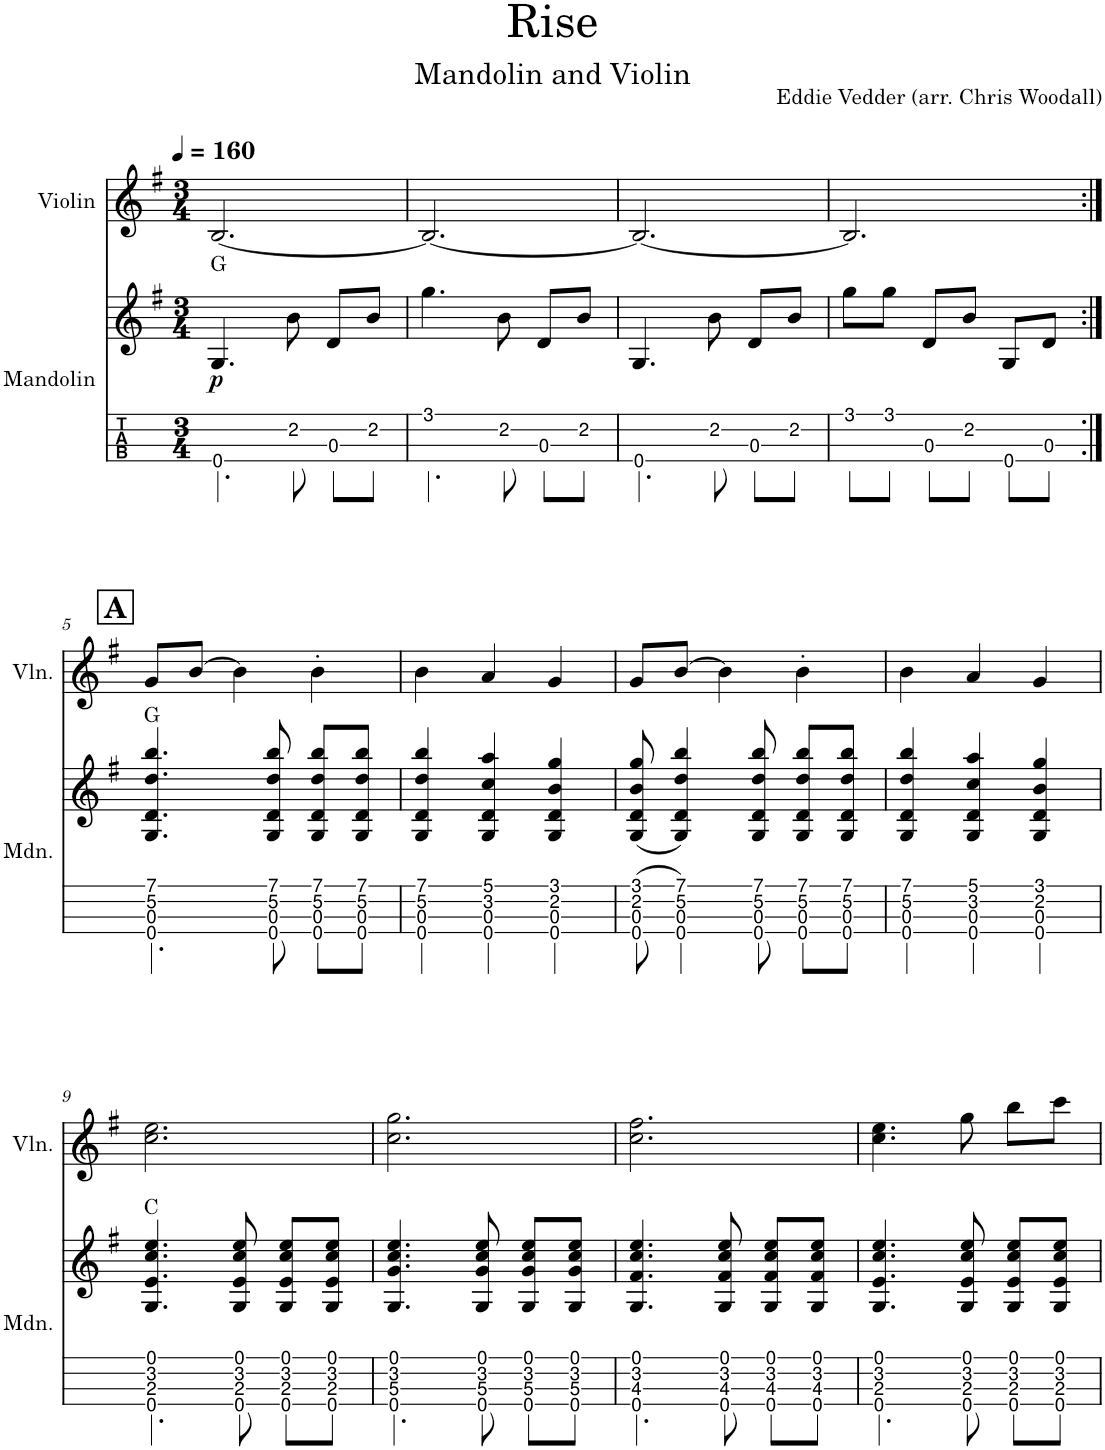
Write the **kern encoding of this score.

**kern	**kern	**dynam	**harte	**kern
*part2	*part2	*part2	*part2	*part1
*staff3	*staff2	*staff2/3	*	*staff1
*I"Mandolin	*	*	*	*I"Violin
*I'Mdn.	*	*	*	*I'Vln.
*stria4	*	*	*	*
*	*clefG2	*	*	*clefG2
*k[f#]	*k[f#]	*	*	*k[f#]
*M3/4	*M3/4	*	*	*M3/4
*MM160	*MM160	*	*	*MM160
=1	=1	=1	=1	=1
!	!	!LO:DY:b	!	!
4.G\	4.G/	p	G:maj	[2.B/
8b\	8b\	.	.	.
8d\L	8d/L	.	.	.
8b\J	8b/J	.	.	.
=2	=2	=2	=2	=2
4.gg\	4.gg\	.	.	2.B/_
8b\	8b\	.	.	.
8d\L	8d/L	.	.	.
8b\J	8b/J	.	.	.
=3	=3	=3	=3	=3
4.G\	4.G/	.	.	2.B/_
8b\	8b\	.	.	.
8d\L	8d/L	.	.	.
8b\J	8b/J	.	.	.
=4	=4	=4	=4	=4
8gg\L	8gg\L	.	.	2.B/]
8gg\J	8gg\J	.	.	.
8d\L	8d/L	.	.	.
8b\J	8b/J	.	.	.
8G\L	8G/L	.	.	.
8d\J	8d/J	.	.	.
!!LO:LB:g=z
!!LO:REH:place=s1:a:B:cj:fs=14:t=A
=5:|!	=5:|!	=5:|!	=5:|!	=5:|!
4.G\ 4.d\ 4.dd\ 4.bb\	4.G/ 4.d/ 4.dd/ 4.bb/	.	G:maj	8g/L
.	.	.	.	[8b/J
.	.	.	.	4b\]
8G\ 8d\ 8dd\ 8bb\	8G/ 8d/ 8dd/ 8bb/	.	.	.
8G\ 8d\ 8dd\ 8bb\L	8G/ 8d/ 8dd/ 8bb/L	.	.	4b'\
8G\ 8d\ 8dd\ 8bb\J	8G/ 8d/ 8dd/ 8bb/J	.	.	.
=6	=6	=6	=6	=6
4G\ 4d\ 4dd\ 4bb\	4G/ 4d/ 4dd/ 4bb/	.	.	4b\
4G\ 4d\ 4cc\ 4aa\	4G/ 4d/ 4cc/ 4aa/	.	.	4a/
4G\ 4d\ 4b\ 4gg\	4G/ 4d/ 4b/ 4gg/	.	.	4g/
=7	=7	=7	=7	=7
8G\ 8d\ 8b\ 8gg\	(8G/ 8d/ 8b/ 8gg/	.	.	8g/L
4G\ 4d\ 4dd\ 4bb\	4G/ 4d/ 4dd/ 4bb/)	.	.	[8b/J
.	.	.	.	4b\]
8G\ 8d\ 8dd\ 8bb\	8G/ 8d/ 8dd/ 8bb/	.	.	.
8G\ 8d\ 8dd\ 8bb\L	8G/ 8d/ 8dd/ 8bb/L	.	.	4b'\
8G\ 8d\ 8dd\ 8bb\J	8G/ 8d/ 8dd/ 8bb/J	.	.	.
=8	=8	=8	=8	=8
4G\ 4d\ 4dd\ 4bb\	4G/ 4d/ 4dd/ 4bb/	.	.	4b\
4G\ 4d\ 4cc\ 4aa\	4G/ 4d/ 4cc/ 4aa/	.	.	4a/
4G\ 4d\ 4b\ 4gg\	4G/ 4d/ 4b/ 4gg/	.	.	4g/
!!LO:LB:g=z
=9	=9	=9	=9	=9
4.G\ 4.e\ 4.cc\ 4.ee\	4.G/ 4.e/ 4.cc/ 4.ee/	.	C:maj	2.cc\ 2.ee\
8G\ 8e\ 8cc\ 8ee\	8G/ 8e/ 8cc/ 8ee/	.	.	.
8G\ 8e\ 8cc\ 8ee\L	8G/ 8e/ 8cc/ 8ee/L	.	.	.
8G\ 8e\ 8cc\ 8ee\J	8G/ 8e/ 8cc/ 8ee/J	.	.	.
=10	=10	=10	=10	=10
4.G\ 4.g\ 4.cc\ 4.ee\	4.G/ 4.g/ 4.cc/ 4.ee/	.	.	2.cc\ 2.gg\
8G\ 8g\ 8cc\ 8ee\	8G/ 8g/ 8cc/ 8ee/	.	.	.
8G\ 8g\ 8cc\ 8ee\L	8G/ 8g/ 8cc/ 8ee/L	.	.	.
8G\ 8g\ 8cc\ 8ee\J	8G/ 8g/ 8cc/ 8ee/J	.	.	.
=11	=11	=11	=11	=11
4.G\ 4.f#\ 4.cc\ 4.ee\	4.G/ 4.f#/ 4.cc/ 4.ee/	.	.	2.cc\ 2.ff#\
8G\ 8f#\ 8cc\ 8ee\	8G/ 8f#/ 8cc/ 8ee/	.	.	.
8G\ 8f#\ 8cc\ 8ee\L	8G/ 8f#/ 8cc/ 8ee/L	.	.	.
8G\ 8f#\ 8cc\ 8ee\J	8G/ 8f#/ 8cc/ 8ee/J	.	.	.
=12	=12	=12	=12	=12
4.G\ 4.e\ 4.cc\ 4.ee\	4.G/ 4.e/ 4.cc/ 4.ee/	.	.	4.cc\ 4.ee\
8G\ 8e\ 8cc\ 8ee\	8G/ 8e/ 8cc/ 8ee/	.	.	8gg\
8G\ 8e\ 8cc\ 8ee\L	8G/ 8e/ 8cc/ 8ee/L	.	.	8bb\L
8G\ 8e\ 8cc\ 8ee\J	8G/ 8e/ 8cc/ 8ee/J	.	.	8ccc\J
=	=	=	=	=
*-	*-	*-	*-	*-
